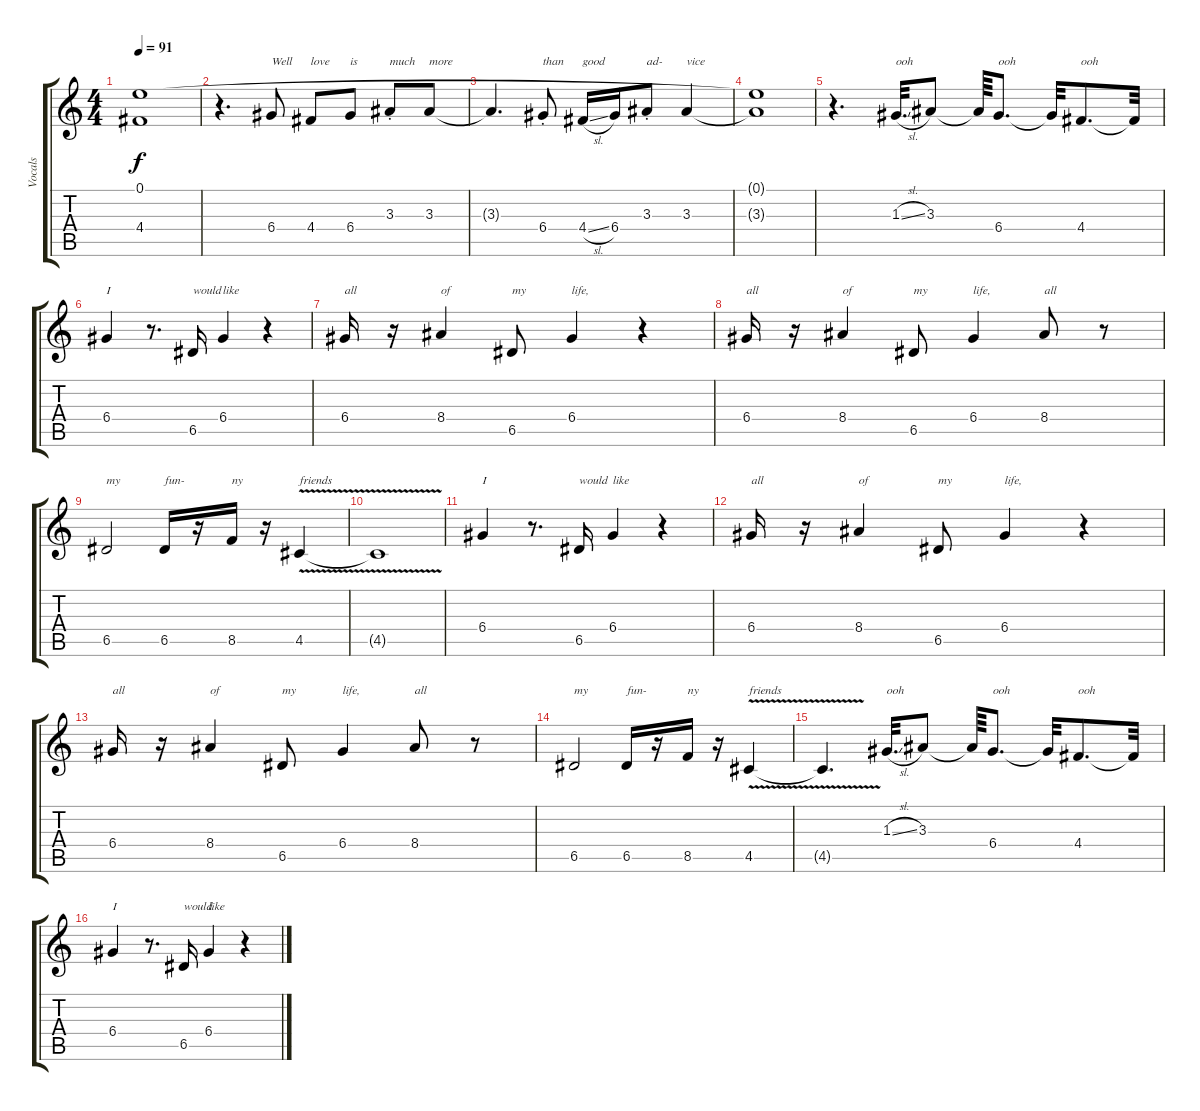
\track ("Vocals" "Vocals") {instrument overdrivenguitar}
\staff {score tabs}
\tuning (E4 B3 G3 D3 A2 E2) {hide}
\ts (4 4)
\tempo 91
\clef g2
\ks c
(0.1 4.4{t}).1{dy f} |
r.4{d} 6.4.8{txt "Well"} 4.4.8{txt "love"} 6.4.8{txt "is"} 3.3{st}.8{txt "much"} 3.3.8{txt "more"} |
3.3{t}.4{d} 6.4{st}.8{txt "than"} 4.4{sl}.16{txt "good"} 6.4.16 3.3{st}.8{txt "ad-"} 3.3.4{txt "vice"} |
(0.1{t} 3.3{t}).1 |
r.4{d} 1.3{sl}.32{d txt "ooh"} 3.3.8 3.3{t}.64 6.4.8{d txt "ooh"} 6.4{t}.32 4.4.8{d txt "ooh"} 4.4{t}.32 |
6.4.4{txt "I"} r.8{d} 6.5.16{txt "would"} 6.4.4{txt "like"} r.4 |
6.4.16{txt "all"} r.16 8.4.4{txt "of"} 6.5.8{txt "my"} 6.4.4{txt "life,"} r.4 |
6.4.16{txt "all"} r.16 8.4.4{txt "of"} 6.5.8{txt "my"} 6.4.4{txt "life,"} 8.4.8{txt "all"} r.8 |
6.5.2{txt "my"} 6.5.16{txt "fun-"} r.16 8.5.16{txt "ny"} r.16 4.5{v}.4{txt "friends"} |
4.5{t}.1 |
6.4.4{txt "I"} r.8{d} 6.5.16{txt "would"} 6.4.4{txt "like"} r.4 |
6.4.16{txt "all"} r.16 8.4.4{txt "of"} 6.5.8{txt "my"} 6.4.4{txt "life,"} r.4 |
6.4.16{txt "all"} r.16 8.4.4{txt "of"} 6.5.8{txt "my"} 6.4.4{txt "life,"} 8.4.8{txt "all"} r.8 |
6.5.2{txt "my"} 6.5.16{txt "fun-"} r.16 8.5.16{txt "ny"} r.16 4.5{v}.4{txt "friends"} |
4.5{t}.4{d} 1.3{sl}.32{d txt "ooh"} 3.3.8 3.3{t}.64 6.4.8{d txt "ooh"} 6.4{t}.32 4.4.8{d txt "ooh"} 4.4{t}.32 |
6.4.4{txt "I"} r.8{d} 6.5.16{txt "would"} 6.4.4{txt "like"} r.4
